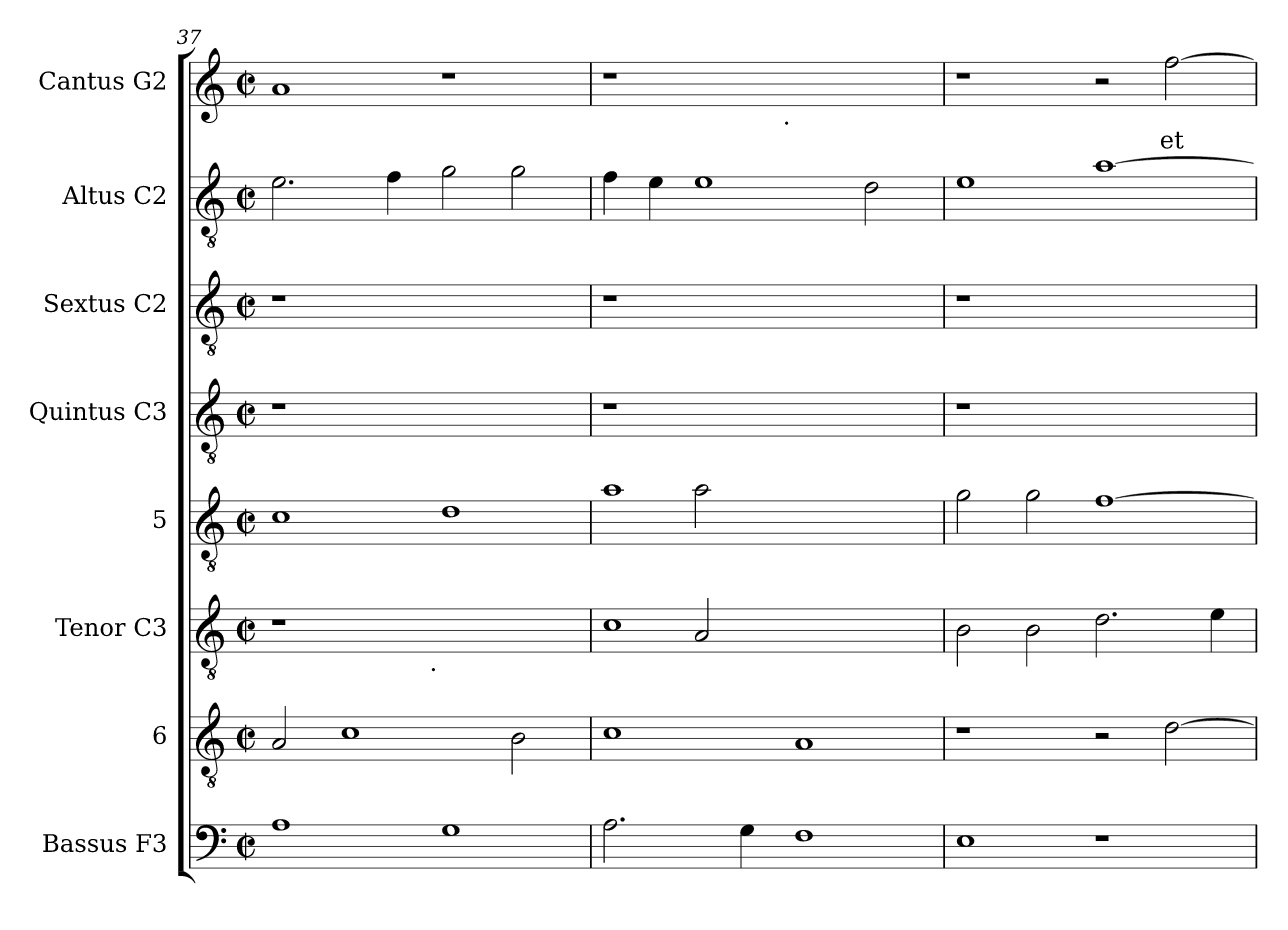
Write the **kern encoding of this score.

**kern	**kern	**kern	**kern	**kern	**kern	**kern	**kern	**text
*part8	*part7	*part6	*part5	*part4	*part3	*part2	*part1	*part1
*staff8	*staff7	*staff6	*staff5	*staff4	*staff3	*staff2	*staff1	*staff1
*I"Bassus F3	*I"6	*I"Tenor C3	*I"5	*I"Quintus C3	*I"Sextus C2	*I"Altus C2	*I"Cantus G2	*
*I'B	*	*I'T	*	*	*	*I'A	*I'C	*
!!LO:PB:g=z
*clefF4	*clefGv2	*clefGv2	*clefGv2	*clefGv2	*clefGv2	*clefGv2	*clefG2	*
*ITrd7c12	*	*	*	*	*	*	*	*
*k[]	*k[]	*k[]	*k[]	*k[]	*k[]	*k[]	*k[]	*
*C:	*C:	*C:	*C:	*C:	*C:	*C:	*C:	*
*M2/2	*M2/2	*M2/2	*M2/2	*M2/2	*M2/2	*M2/2	*M2/2	*
*met(c|)	*met(c|)	*met(c|)	*met(c|)	*met(c|)	*met(c|)	*met(c|)	*met(c|)	*
=37	=37	=37	=37	=37	=37	=37	=37	=37
*	*	*^	*	*	*	*	*	*
1AA	2A/	1r	2ryy	1c	1r	1r	2.e\	1a	.
.	1c	.	4...ryy	.	.	.	.	.	.
.	.	.	.	.	.	.	4f\	.	.
!	!	!	!LO:TX:b:t=.	!	!	!	!	!	!
.	.	.	1ryy	.	.	.	.	.	.
1GG	.	1ryy	.	1d	1ryy	1ryy	2g\	1r	.
.	2B\	.	.	.	.	.	2g\	.	.
.	.	.	32ryy	.	.	.	.	.	.
=38	=38	=38	=38	=38	=38	=38	=38	=38	=38
*	*	*	*	*^	*	*	*	*^	*
2.AA\	1c	1c	2ryy	1a	2ryy	1r	1r	4f\	1r	2ryy	.
.	.	.	.	.	.	.	.	4e\	.	.	.
.	.	.	2A/	.	2a\	.	.	1e	.	4...ryy	.
4GG\	.	.	.	.	.	.	.	.	.	.	.
!	!	!	!	!	!	!	!	!	!	!LO:TX:b:t=.	!
.	.	.	.	.	.	.	.	.	.	1ryy	.
1FF	1A	1ryy	1ryy	1ryy	1ryy	1ryy	1ryy	.	1ryy	.	.
.	.	.	.	.	.	.	.	2d\	.	.	.
.	.	.	.	.	.	.	.	.	.	32ryy	.
*	*	*v	*v	*	*	*	*	*	*v	*v	*
*	*	*	*v	*v	*	*	*	*	*
=39	=39	=39	=39	=39	=39	=39	=39	=39
1EE	1r	2B\	2g\	1r	1r	1e	1r	.
.	.	2B\	2g\	.	.	.	.	.
1r	2r	2.d\	[>1f	1ryy	1ryy	[>1a	2r	.
!	!	!	!	!	!	!	!	!LO:LY:b
.	[>2d\	.	.	.	.	.	[>2ff\	et
.	.	4e\	.	.	.	.	.	.
=	=	=	=	=	=	=	=	=
*-	*-	*-	*-	*-	*-	*-	*-	*-
